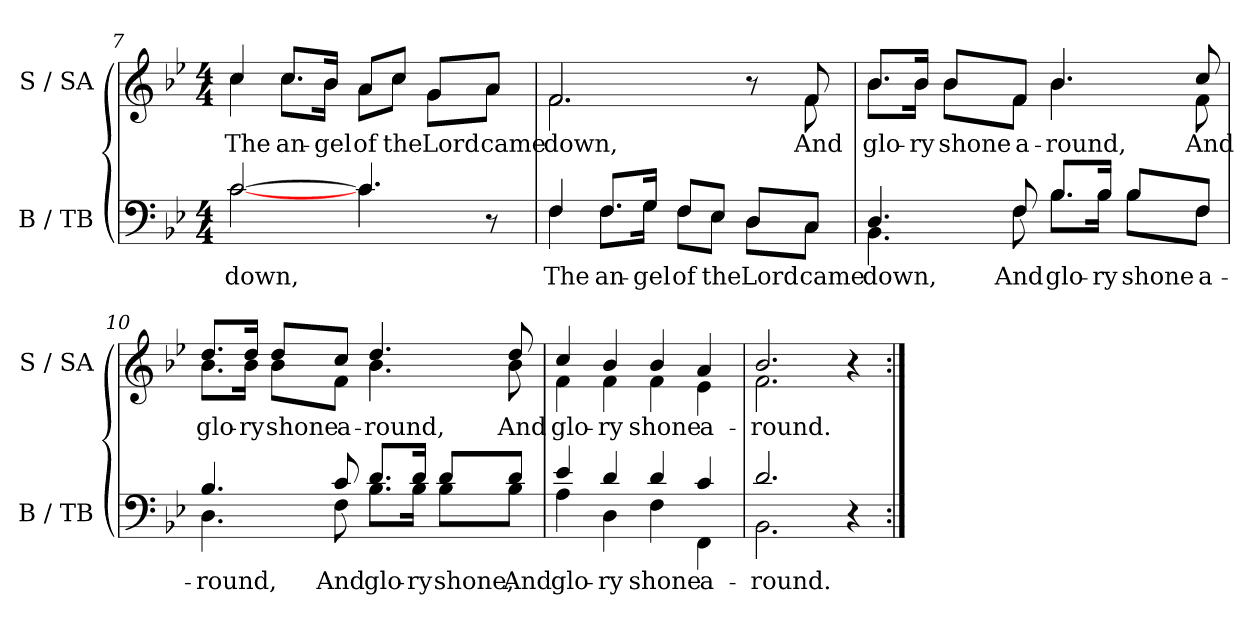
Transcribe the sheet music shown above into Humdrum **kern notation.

**kern	**text	**kern	**text
*part2	*part2	*part1	*part1
*staff2	*staff2	*staff1	*staff1
*I"B / TB	*	*I"S / SA	*
*I'B / TB	*	*I'S / SA	*
*clefF4	*	*clefG2	*
*k[b-e-]	*	*k[b-e-]	*
*B-:	*	*B-:	*
*M4/4	*	*M4/4	*
=7	=7	=7	=7
!	!LO:LY:b:color=#000000	!	!
*^	*	*	*
!	!	!	!	!LO:LY:b:color=#000000
*	*	*	*^	*
[2ci/	[2ci\	down,	4cci/	4cci\	The
!	!	!	!	!	!LO:LY:b:color=#000000
.	.	.	8.cci/L	8.cci\L	an-
!	!	!	!	!	!LO:LY:b:color=#000000
.	.	.	16b-i/Jk	16b-i\Jk	-gel
!	!	!	!	!	!LO:LY:b:color=#000000
4.ci/]	4.ci\	.	8ai/L	8ai\L	of
!	!	!	!	!	!LO:LY:b:color=#000000
.	.	.	8cci/J	8cci\J	the
!	!	!	!	!	!LO:LY:b:color=#000000
.	.	.	8gi/L	8gi\L	Lord
!	!	!	!	!	!LO:LY:b:color=#000000
8r	8ryy	.	8ai/J	8ai\J	came
=8	=8	=8	=8	=8	=8
!	!	!LO:LY:b:color=#000000	!	!	!
!	!	!	!	!	!LO:LY:b:color=#000000
4Fi/	4Fi\	The	2.fi/	2.fi\	down,
!	!	!LO:LY:b:color=#000000	!	!	!
8.Fi/L	8.Fi\L	an-	.	.	.
!	!	!LO:LY:b:color=#000000	!	!	!
16Gi/Jk	16Gi\Jk	-gel	.	.	.
!	!	!LO:LY:b:color=#000000	!	!	!
8Fi/L	8Fi\L	of	.	.	.
!	!	!LO:LY:b:color=#000000	!	!	!
8E-i/J	8E-i\J	the	.	.	.
!	!	!LO:LY:b:color=#000000	!	!	!
8Di/L	8Di\L	Lord	8r	8ryy	.
!	!	!LO:LY:b:color=#000000	!	!	!
!	!	!	!	!	!LO:LY:b:color=#000000
8Ci/J	8Ci\J	came	8fi/	8fi\	And
!!LO:LB:g=z	!!
=9	=9	=9	=9	=9	=9
!	!	!LO:LY:b:color=#000000	!	!	!
!	!	!	!	!	!LO:LY:b:color=#000000
4.Di/	4.BB-i\	down,	8.b-i/L	8.b-i\L	glo-
!	!	!	!	!	!LO:LY:b:color=#000000
.	.	.	16b-i/Jk	16b-i\Jk	-ry
!	!	!	!	!	!LO:LY:b:color=#000000
.	.	.	8b-i/L	8b-i\L	shone
!	!	!LO:LY:b:color=#000000	!	!	!
!	!	!	!	!	!LO:LY:b:color=#000000
8Fi/	8Fi\	And	8fi/J	8fi\J	a-
!	!	!LO:LY:b:color=#000000	!	!	!
!	!	!	!	!	!LO:LY:b:color=#000000
8.B-i/L	8.B-i\L	glo-	4.b-i/	4.b-i\	-round,
!	!	!LO:LY:b:color=#000000	!	!	!
16B-i/Jk	16B-i\Jk	-ry	.	.	.
!	!	!LO:LY:b:color=#000000	!	!	!
8B-i/L	8B-i\L	shone	.	.	.
!	!	!LO:LY:b:color=#000000	!	!	!
!	!	!	!	!	!LO:LY:b:color=#000000
8Fi/J	8Fi\J	a-	8cci/	8fi\	And
=10	=10	=10	=10	=10	=10
!	!	!LO:LY:b:color=#000000	!	!	!
!	!	!	!	!	!LO:LY:b:color=#000000
4.B-i/	4.Di\	-round,	8.ddi/L	8.b-i\L	glo-
!	!	!	!	!	!LO:LY:b:color=#000000
.	.	.	16ddi/Jk	16b-i\Jk	-ry
!	!	!	!	!	!LO:LY:b:color=#000000
.	.	.	8ddi/L	8b-i\L	shone
!	!	!LO:LY:b:color=#000000	!	!	!
!	!	!	!	!	!LO:LY:b:color=#000000
8ci/	8Fi\	And	8cci/J	8fi\J	a-
!	!	!LO:LY:b:color=#000000	!	!	!
!	!	!	!	!	!LO:LY:b:color=#000000
8.di/L	8.B-i\L	glo-	4.ddi/	4.b-i\	-round,
!	!	!LO:LY:b:color=#000000	!	!	!
16di/Jk	16B-i\Jk	-ry	.	.	.
!	!	!LO:LY:b:color=#000000	!	!	!
8di/L	8B-i\L	shone,	.	.	.
!	!	!LO:LY:b:color=#000000	!	!	!
!	!	!	!	!	!LO:LY:b:color=#000000
8di/J	8B-i\J	And	8ddi/	8b-i\	And
=11	=11	=11	=11	=11	=11
!	!	!LO:LY:b:color=#000000	!	!	!
!	!	!	!	!	!LO:LY:b:color=#000000
4e-i/	4Ai\	glo-	4cci/	4fi\	glo-
!	!	!LO:LY:b:color=#000000	!	!	!
!	!	!	!	!	!LO:LY:b:color=#000000
4di/	4Di\	-ry	4b-i/	4fi\	-ry
!	!	!LO:LY:b:color=#000000	!	!	!
!	!	!	!	!	!LO:LY:b:color=#000000
4di/	4Fi\	shone	4b-i/	4fi\	shone
!	!	!LO:LY:b:color=#000000	!	!	!
!	!	!	!	!	!LO:LY:b:color=#000000
4ci/	4FFi\	a-	4ai/	4e-i\	a-
=12	=12	=12	=12	=12	=12
!	!	!LO:LY:b:color=#000000	!	!	!
!	!	!	!	!	!LO:LY:b:color=#000000
2.di/	2.BB-i\	-round.	2.b-i/	2.fi\	-round.
4r	4ryy	.	4r	4ryy	.
*v	*v	*	*	*	*
*	*	*v	*v	*
=:|!	=:|!	=:|!	=:|!
*-	*-	*-	*-
